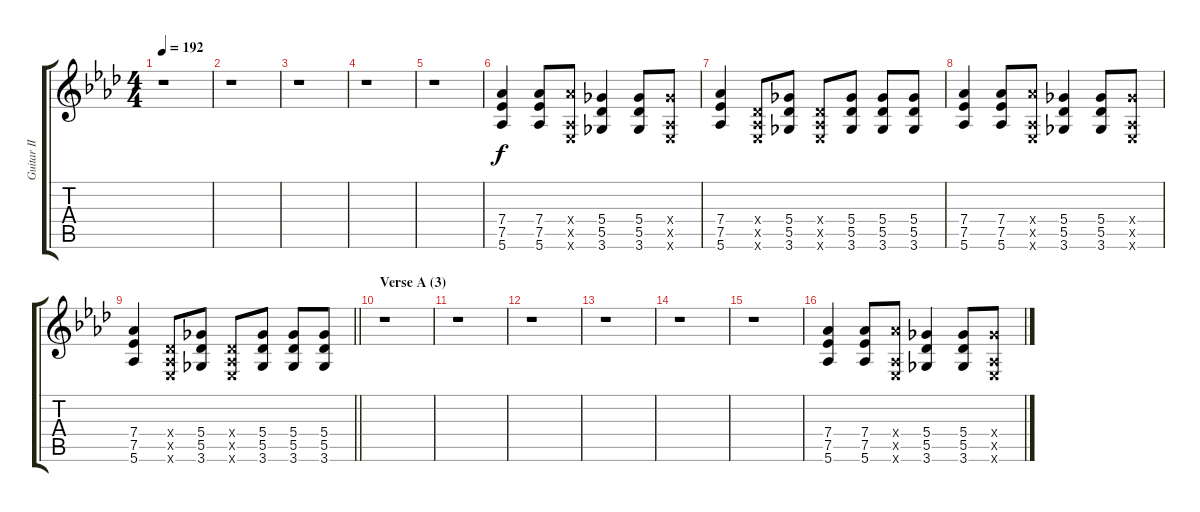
\track ("Guitar II" "Guitar II") {instrument distortionguitar}
\staff {score tabs}
\tuning (Eb4 Bb3 Gb3 Db3 Ab2 Eb2) {hide}
\ts (4 4)
\tempo 192
\clef g2
\ks ab
r.1{dy f} |
r.1 |
r.1 |
r.1 |
r.1 |
(7.4 7.5 5.6).4 (7.4 7.5 5.6).8 (7.4{x} 0.5{x} 0.6{x}).8 (5.4 5.5 3.6).4 (5.4 5.5 3.6).8 (5.4{x} 0.5{x} 0.6{x}).8 |
(7.4 7.5 5.6).4 (0.4{x} 0.5{x} 0.6{x}).8 (5.4 5.5 3.6).8 (0.4{x} 0.5{x} 0.6{x}).8 (5.4 5.5 3.6).8 (5.4 5.5 3.6).8 (5.4 5.5 3.6).8 |
(7.4 7.5 5.6).4{instrument distortionguitar} (7.4 7.5 5.6).8 (7.4{x} 0.5{x} 0.6{x}).8 (5.4 5.5 3.6).4 (5.4 5.5 3.6).8 (5.4{x} 0.5{x} 0.6{x}).8 |
\barLineRight lightlight
(7.4 7.5 5.6).4 (0.4{x} 0.5{x} 0.6{x}).8 (5.4 5.5 3.6).8 (0.4{x} 0.5{x} 0.6{x}).8 (5.4 5.5 3.6).8 (5.4 5.5 3.6).8 (5.4 5.5 3.6).8 |
\section ("" "Verse A (3)")
r.1 |
r.1 |
r.1 |
r.1 |
r.1 |
r.1 |
(7.4 7.5 5.6).4 (7.4 7.5 5.6).8 (7.4{x} 0.5{x} 0.6{x}).8 (5.4 5.5 3.6).4 (5.4 5.5 3.6).8 (5.4{x} 0.5{x} 0.6{x}).8
